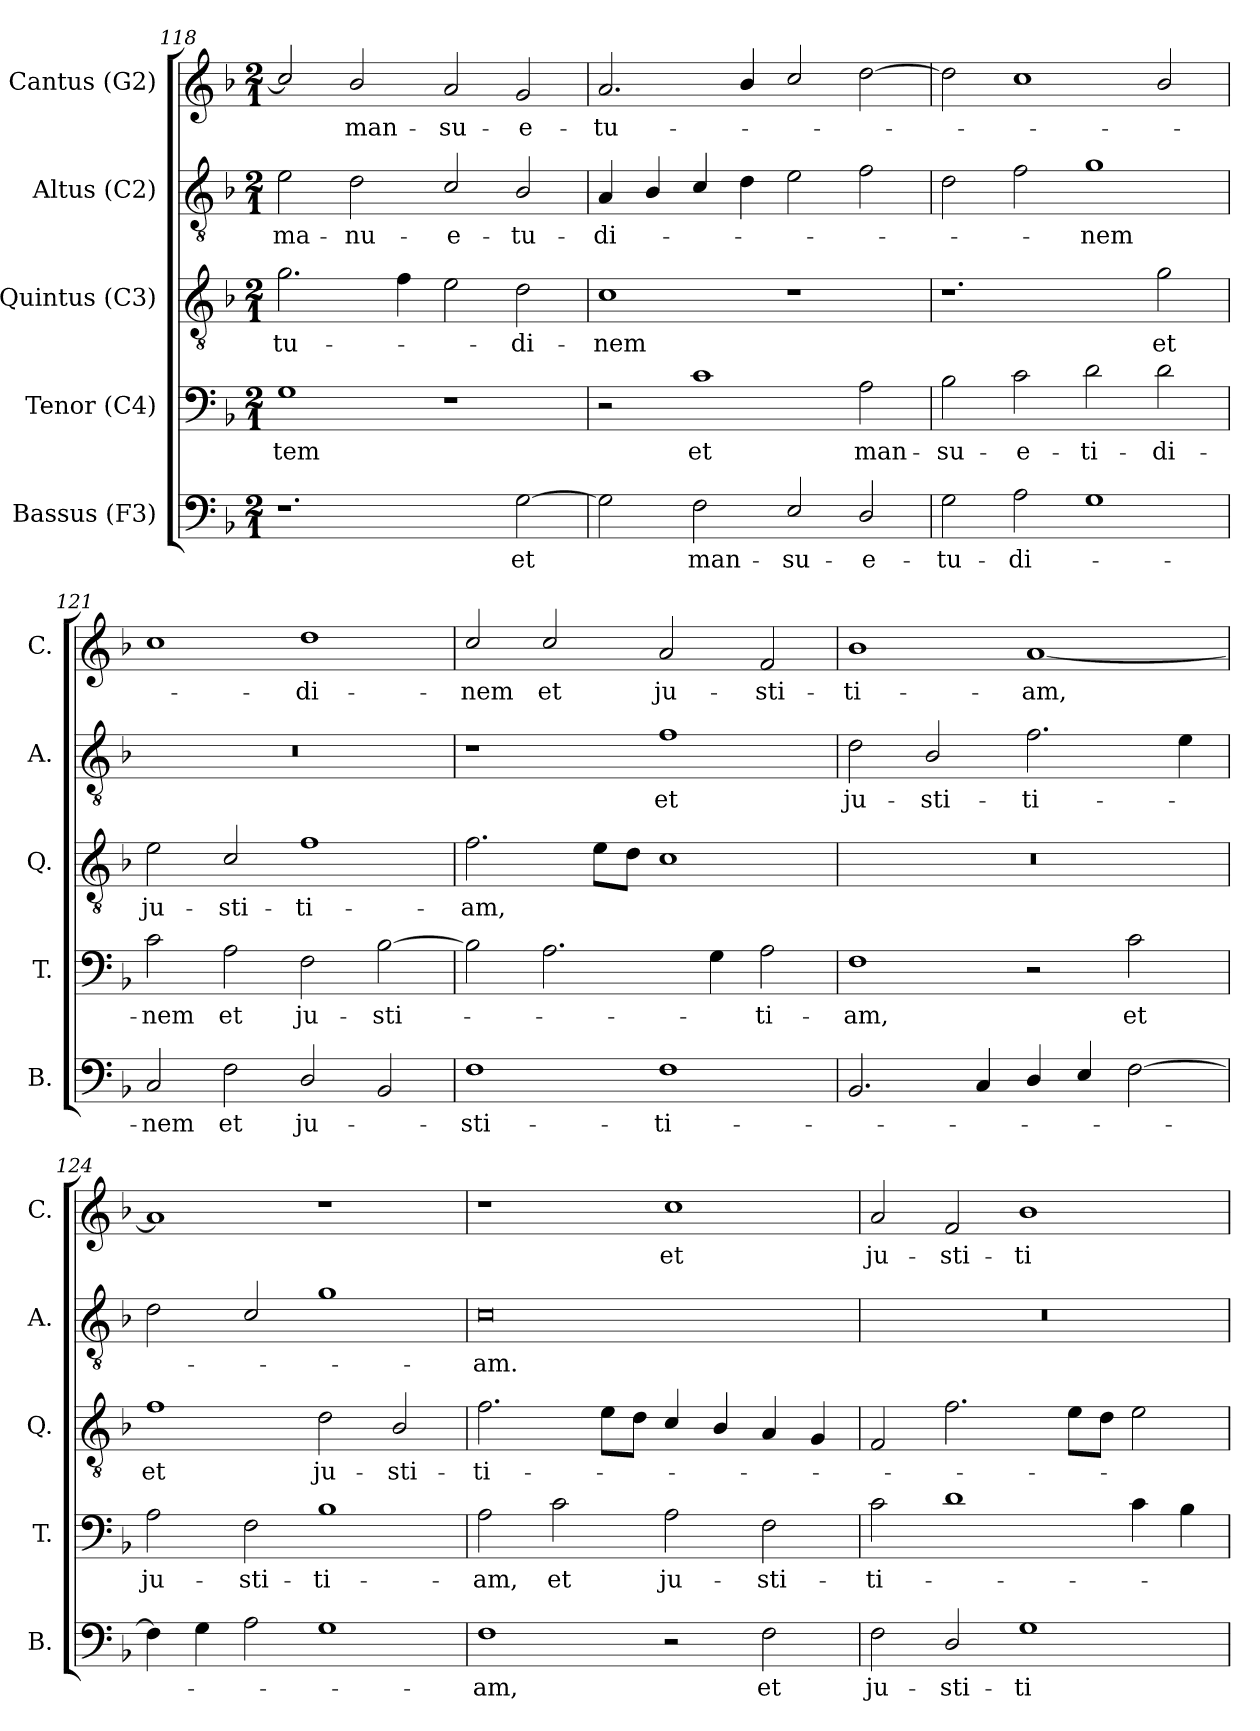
**kern	**text	**kern	**text	**kern	**text	**kern	**text	**kern	**text
*part5	*part5	*part4	*part4	*part3	*part3	*part2	*part2	*part1	*part1
*staff5	*staff5	*staff4	*staff4	*staff3	*staff3	*staff2	*staff2	*staff1	*staff1
*I"Bassus (F3)	*	*I"Tenor (C4)	*	*I"Quintus (C3)	*	*I"Altus (C2)	*	*I"Cantus (G2)	*
*I'B.	*	*I'T.	*	*I'Q.	*	*I'A.	*	*I'C.	*
*clefF4	*	*clefF4	*	*clefGv2	*	*clefGv2	*	*clefG2	*
*	*	*ITrd7c12	*	*ITrd7c12	*	*ITrd7c12	*	*	*
*k[b-]	*	*k[b-]	*	*k[b-]	*	*k[b-]	*	*k[b-]	*
*F:	*	*F:	*	*F:	*	*F:	*	*F:	*
*M2/1	*	*M2/1	*	*M2/1	*	*M2/1	*	*M2/1	*
=118	=118	=118	=118	=118	=118	=118	=118	=118	=118
!	!	!	!LO:LY:b	!	!LO:LY:b	!	!LO:LY:b	!	!
1.r	.	1GG	-tem	2.G\	-tu-	2E\	ma-	2cc/]	.
!	!	!	!	!	!	!	!LO:LY:b	!	!LO:LY:b
.	.	.	.	.	.	2D\	-nu-	2b-/	man-
.	.	.	.	4F\	.	.	.	.	.
!	!	!	!	!	!	!	!LO:LY:b	!	!LO:LY:b
.	.	1r	.	2E\	.	2C/	-e-	2a/	-su-
!	!LO:LY:b	!	!	!	!LO:LY:b	!	!LO:LY:b	!	!LO:LY:b
[2G\	et	.	.	2D\	-di-	2BB-/	-tu-	2g/	-e-
=119	=119	=119	=119	=119	=119	=119	=119	=119	=119
!	!	!	!	!	!LO:LY:b	!	!LO:LY:b	!	!LO:LY:b
2G\]	.	2r	.	1C	-nem	4AA/	-di-	2.a/	-tu-
.	.	.	.	.	.	4BB-/	.	.	.
!	!LO:LY:b	!	!LO:LY:b	!	!	!	!	!	!
2F\	man-	1C	et	.	.	4C/	.	.	.
.	.	.	.	.	.	4D\	.	4b-/	.
!	!LO:LY:b	!	!	!	!	!	!	!	!
2E/	-su-	.	.	1r	.	2E\	.	2cc/	.
!	!LO:LY:b	!	!LO:LY:b	!	!	!	!	!	!
2D/	-e-	2AA\	man-	.	.	2F\	.	[2dd\	.
=120	=120	=120	=120	=120	=120	=120	=120	=120	=120
!	!LO:LY:b	!	!LO:LY:b	!	!	!	!	!	!
2G\	-tu-	2BB-\	-su-	1.r	.	2D\	.	2dd\]	.
!	!LO:LY:b	!	!LO:LY:b	!	!	!	!	!	!
2A\	-di-	2C\	-e-	.	.	2F\	.	1cc	.
!	!	!	!LO:LY:b	!	!	!	!LO:LY:b	!	!
1G	.	2D\	-ti-	.	.	1G	-nem	.	.
!	!	!	!LO:LY:b	!	!LO:LY:b	!	!	!	!
.	.	2D\	-di-	2G\	et	.	.	2b-/	.
=121	=121	=121	=121	=121	=121	=121	=121	=121	=121
!	!LO:LY:b	!	!LO:LY:b	!	!LO:LY:b	!	!	!	!
2C/	-nem	2C\	-nem	2E\	ju-	0r	.	1cc	.
!	!LO:LY:b	!	!LO:LY:b	!	!LO:LY:b	!	!	!	!
2F\	et	2AA\	et	2C/	-sti-	.	.	.	.
!	!LO:LY:b	!	!LO:LY:b	!	!LO:LY:b	!	!	!	!LO:LY:b
2D/	ju-	2FF\	ju-	1F	-ti-	.	.	1dd	-di-
!	!	!	!LO:LY:b	!	!	!	!	!	!
2BB-/	.	[2BB-\	-sti-	.	.	.	.	.	.
=122	=122	=122	=122	=122	=122	=122	=122	=122	=122
!	!LO:LY:b	!	!	!	!LO:LY:b	!	!	!	!LO:LY:b
1F	-sti-	2BB-\]	.	2.F\	-am,	1r	.	2cc/	-nem
!	!	!	!	!	!	!	!	!	!LO:LY:b
.	.	2.AA\	.	.	.	.	.	2cc/	et
.	.	.	.	8E\L	.	.	.	.	.
.	.	.	.	8D\J	.	.	.	.	.
!	!LO:LY:b	!	!	!	!	!	!LO:LY:b	!	!LO:LY:b
1F	-ti-	.	.	1C	.	1F	et	2a/	ju-
.	.	4GG\	.	.	.	.	.	.	.
!	!	!	!LO:LY:b	!	!	!	!	!	!LO:LY:b
.	.	2AA\	-ti-	.	.	.	.	2f/	-sti-
=123	=123	=123	=123	=123	=123	=123	=123	=123	=123
!	!	!	!LO:LY:b	!	!	!	!LO:LY:b	!	!LO:LY:b
2.BB-/	.	1FF	-am,	0r	.	2D\	ju-	1b-	-ti-
!	!	!	!	!	!	!	!LO:LY:b	!	!
.	.	.	.	.	.	2BB-/	-sti-	.	.
4C/	.	.	.	.	.	.	.	.	.
!	!	!	!	!	!	!	!LO:LY:b	!	!LO:LY:b
4D/	.	2r	.	.	.	2.F\	-ti-	[1a	-am,
4E/	.	.	.	.	.	.	.	.	.
!	!	!	!LO:LY:b	!	!	!	!	!	!
[2F\	.	2C\	et	.	.	.	.	.	.
.	.	.	.	.	.	4E\	.	.	.
=124	=124	=124	=124	=124	=124	=124	=124	=124	=124
!	!	!	!LO:LY:b	!	!LO:LY:b	!	!	!	!
4F\]	.	2AA\	ju-	1F	et	2D\	.	1a]	.
4G\	.	.	.	.	.	.	.	.	.
!	!	!	!LO:LY:b	!	!	!	!	!	!
2A\	.	2FF\	-sti-	.	.	2C/	.	.	.
!	!	!	!LO:LY:b	!	!LO:LY:b	!	!	!	!
1G	.	1BB-	-ti-	2D\	ju-	1G	.	1r	.
!	!	!	!	!	!LO:LY:b	!	!	!	!
.	.	.	.	2BB-/	-sti-	.	.	.	.
=125	=125	=125	=125	=125	=125	=125	=125	=125	=125
!	!LO:LY:b	!	!LO:LY:b	!	!LO:LY:b	!	!LO:LY:b	!	!
1F	-am,	2AA\	-am,	2.F\	-ti-	0C	-am.	1r	.
!	!	!	!LO:LY:b	!	!	!	!	!	!
.	.	2C\	et	.	.	.	.	.	.
.	.	.	.	8E\L	.	.	.	.	.
.	.	.	.	8D\J	.	.	.	.	.
!	!	!	!LO:LY:b	!	!	!	!	!	!LO:LY:b
2r	.	2AA\	ju-	4C/	.	.	.	1cc	et
.	.	.	.	4BB-/	.	.	.	.	.
!	!LO:LY:b	!	!LO:LY:b	!	!	!	!	!	!
2F\	et	2FF\	-sti-	4AA/	.	.	.	.	.
.	.	.	.	4GG/	.	.	.	.	.
=126	=126	=126	=126	=126	=126	=126	=126	=126	=126
!	!LO:LY:b	!	!LO:LY:b	!	!	!	!	!	!LO:LY:b
2F\	ju-	2C\	-ti-	2FF/	.	0r	.	2a/	ju-
!	!LO:LY:b	!	!	!	!	!	!	!	!LO:LY:b
2D/	-sti-	1D	.	2.F\	.	.	.	2f/	-sti-
!	!LO:LY:b	!	!	!	!	!	!	!	!LO:LY:b
1G	-ti-	.	.	.	.	.	.	1b-	-ti-
.	.	.	.	8E\L	.	.	.	.	.
.	.	.	.	8D\J	.	.	.	.	.
.	.	4C\	.	2E\	.	.	.	.	.
.	.	4BB-\	.	.	.	.	.	.	.
=	=	=	=	=	=	=	=	=	=
*-	*-	*-	*-	*-	*-	*-	*-	*-	*-
